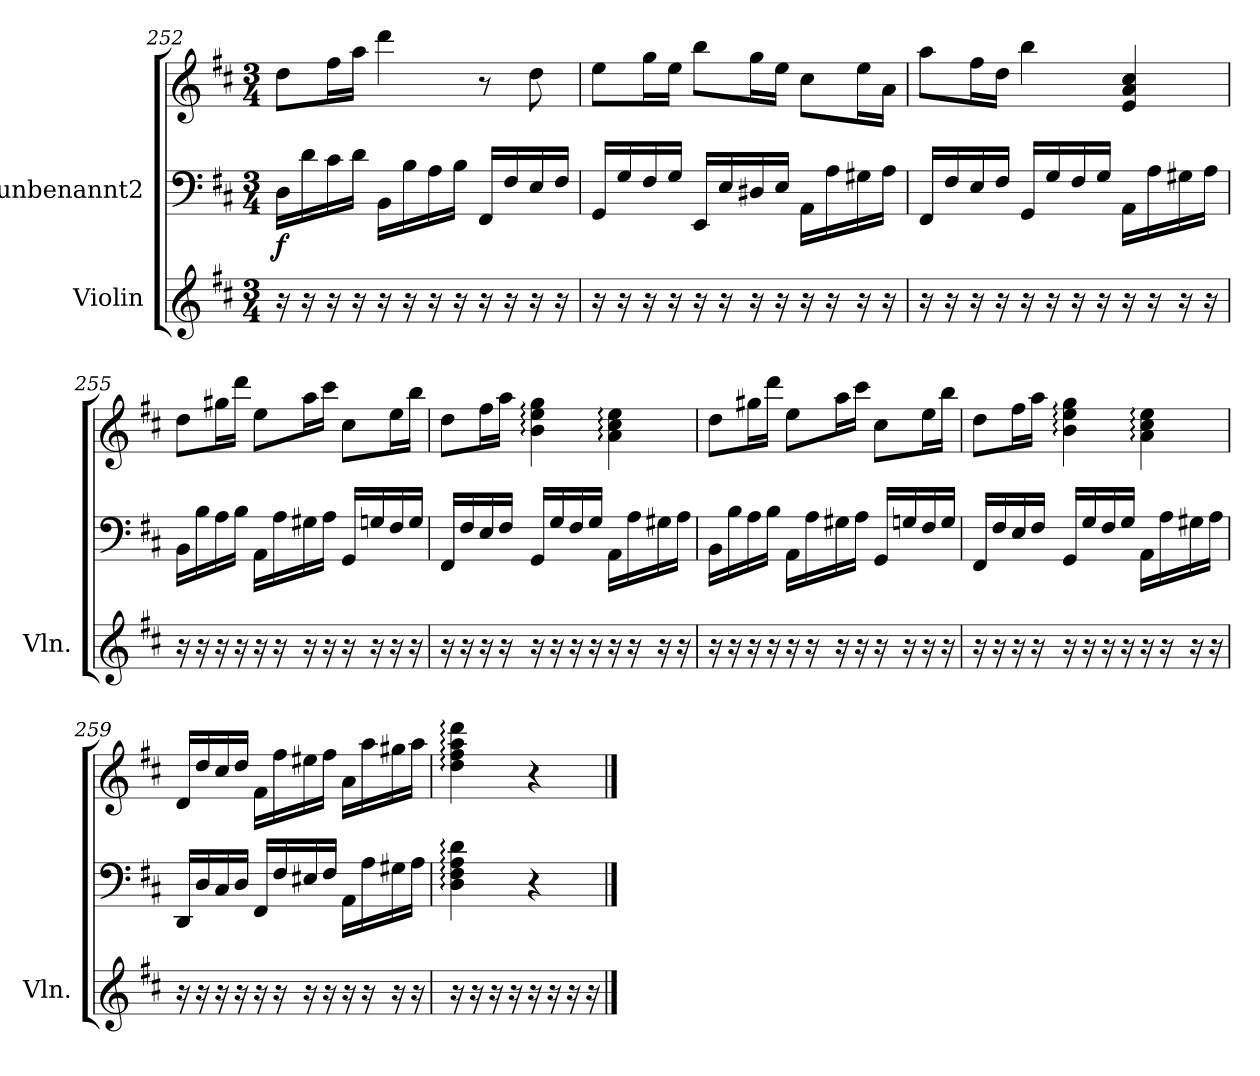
**kern	**kern	**kern	**dynam
*part2	*part1	*part1	*part1
*staff3	*staff2	*staff1	*staff1/2
*I"Violin	*I"unbenannt2	*	*
*I'Vln.	*	*	*
*clefG2	*clefF4	*clefG2	*
*k[f#c#]	*k[f#c#]	*k[f#c#]	*
*M3/4	*M3/4	*M3/4	*
=252	=252	=252	=252
!	!	!	!LO:DY:b=2
16r	16D\LL	8dd\L	f
16r	16d\	.	.
16r	16c#\	16ff#\L	.
16r	16d\JJ	16aa\JJ	.
16r	16BB\LL	4ddd\	.
16r	16B\	.	.
16r	16A\	.	.
16r	16B\JJ	.	.
16r	16FF#/LL	8r	.
16r	16F#/	.	.
16r	16E/	8dd\	.
16r	16F#/JJ	.	.
=253	=253	=253	=253
16r	16GG/LL	8ee\L	.
16r	16G/	.	.
16r	16F#/	16gg\L	.
16r	16G/JJ	16ee\JJ	.
16r	16EE/LL	8bb\L	.
16r	16E/	.	.
16r	16D#X/	16gg\L	.
16r	16E/JJ	16ee\JJ	.
16r	16AA\LL	8cc#\L	.
16r	16A\	.	.
16r	16G#X\	16ee\L	.
16r	16A\JJ	16a\JJ	.
!!LO:LB:g=z
=254	=254	=254	=254
16r	16FF#/LL	8aa\L	.
16r	16F#/	.	.
16r	16E/	16ff#\L	.
16r	16F#/JJ	16dd\JJ	.
16r	16GG/LL	4bb\	.
16r	16G/	.	.
16r	16F#/	.	.
16r	16G/JJ	.	.
16r	16AA\LL	4e/ 4a/ 4cc#/	.
16r	16A\	.	.
16r	16G#X\	.	.
16r	16A\JJ	.	.
=255	=255	=255	=255
16r	16BB\LL	8dd\L	.
16r	16B\	.	.
16r	16A\	16gg#X\L	.
16r	16B\JJ	16ddd\JJ	.
16r	16AA\LL	8ee\L	.
16r	16A\	.	.
16r	16G#X\	16aa\L	.
16r	16A\JJ	16ccc#\JJ	.
16r	16GG/LL	8cc#\L	.
16r	16Gn/	.	.
16r	16F#/	16ee\L	.
16r	16G/JJ	16bb\JJ	.
=256	=256	=256	=256
16r	16FF#/LL	8dd\L	.
16r	16F#/	.	.
16r	16E/	16ff#\L	.
16r	16F#/JJ	16aa\JJ	.
16r	16GG/LL	4b\: 4ee\: 4gg\:	.
16r	16G/	.	.
16r	16F#/	.	.
16r	16G/JJ	.	.
16r	16AA\LL	4a\: 4cc#\: 4ee\:	.
16r	16A\	.	.
16r	16G#X\	.	.
16r	16A\JJ	.	.
=257	=257	=257	=257
16r	16BB\LL	8dd\L	.
16r	16B\	.	.
16r	16A\	16gg#X\L	.
16r	16B\JJ	16ddd\JJ	.
16r	16AA\LL	8ee\L	.
16r	16A\	.	.
16r	16G#X\	16aa\L	.
16r	16A\JJ	16ccc#\JJ	.
16r	16GG/LL	8cc#\L	.
16r	16Gn/	.	.
16r	16F#/	16ee\L	.
16r	16G/JJ	16bb\JJ	.
!!LO:LB:g=z
=258	=258	=258	=258
16r	16FF#/LL	8dd\L	.
16r	16F#/	.	.
16r	16E/	16ff#\L	.
16r	16F#/JJ	16aa\JJ	.
16r	16GG/LL	4b\: 4ee\: 4gg\:	.
16r	16G/	.	.
16r	16F#/	.	.
16r	16G/JJ	.	.
16r	16AA\LL	4a\: 4cc#\: 4ee\:	.
16r	16A\	.	.
16r	16G#X\	.	.
16r	16A\JJ	.	.
=259	=259	=259	=259
16r	16DD/LL	16d/LL	.
16r	16D/	16dd/	.
16r	16C#/	16cc#/	.
16r	16D/JJ	16dd/JJ	.
16r	16FF#/LL	16f#\LL	.
16r	16F#/	16ff#\	.
16r	16E#X/	16ee#X\	.
16r	16F#/JJ	16ff#\JJ	.
16r	16AA\LL	16a\LL	.
16r	16A\	16aa\	.
16r	16G#X\	16gg#X\	.
16r	16A\JJ	16aa\JJ	.
=260	=260	=260	=260
16r	4D\: 4F#\: 4A\: 4d\:	4dd\: 4ff#\: 4aa\: 4ddd\:	.
16r	.	.	.
16r	.	.	.
16r	.	.	.
16r	4r	4r	.
16r	.	.	.
16r	.	.	.
16r	.	.	.
==	==	==	==
*-	*-	*-	*-
